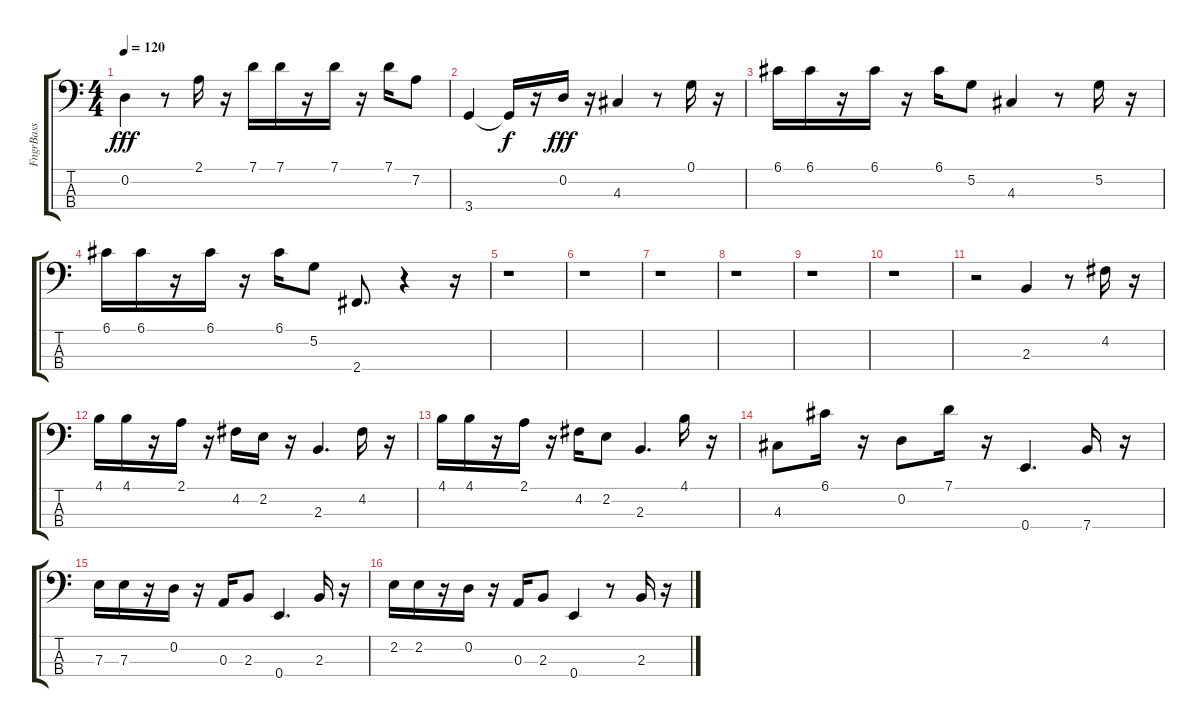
\track ("FngrBass" "FngrBass") {instrument electricbassfinger}
\staff {score tabs}
\tuning (G2 D2 A1 E1) {hide}
\ts (4 4)
\tempo 120
\clef f4
\ks c
0.2.4{dy fff} r.8 2.1.16 r.16 7.1.16 7.1.16 r.16 7.1.16 r.16 7.1.16 7.2.8 |
3.4.4 3.4{t}.16{dy f} r.16 0.2.16{dy fff} r.16 4.3.4 r.8 0.1.16 r.16 |
6.1.16 6.1.16 r.16 6.1.16 r.16 6.1.16 5.2.8 4.3.4 r.8 5.2.16 r.16 |
6.1.16 6.1.16 r.16 6.1.16 r.16 6.1.16 5.2.8 2.4.8{d} r.4 r.16 |
r.1 |
r.1 |
r.1 |
r.1 |
r.1 |
r.1 |
r.2 2.3.4 r.8 4.2.16 r.16 |
4.1.16 4.1.16 r.16 2.1.16 r.16 4.2.16 2.2.16 r.16 2.3.4{d} 4.2.16 r.16 |
4.1.16 4.1.16 r.16 2.1.16 r.16 4.2.16 2.2.8 2.3.4{d} 4.1.16 r.16 |
4.3.8 6.1.16 r.16 0.2.8 7.1.16 r.16 0.4.4{d} 7.4.16 r.16 |
7.3.16 7.3.16 r.16 0.2.16 r.16 0.3.16 2.3.8 0.4.4{d} 2.3.16 r.16 |
2.2.16 2.2.16 r.16 0.2.16 r.16 0.3.16 2.3.8 0.4.4 r.8 2.3.16 r.16
